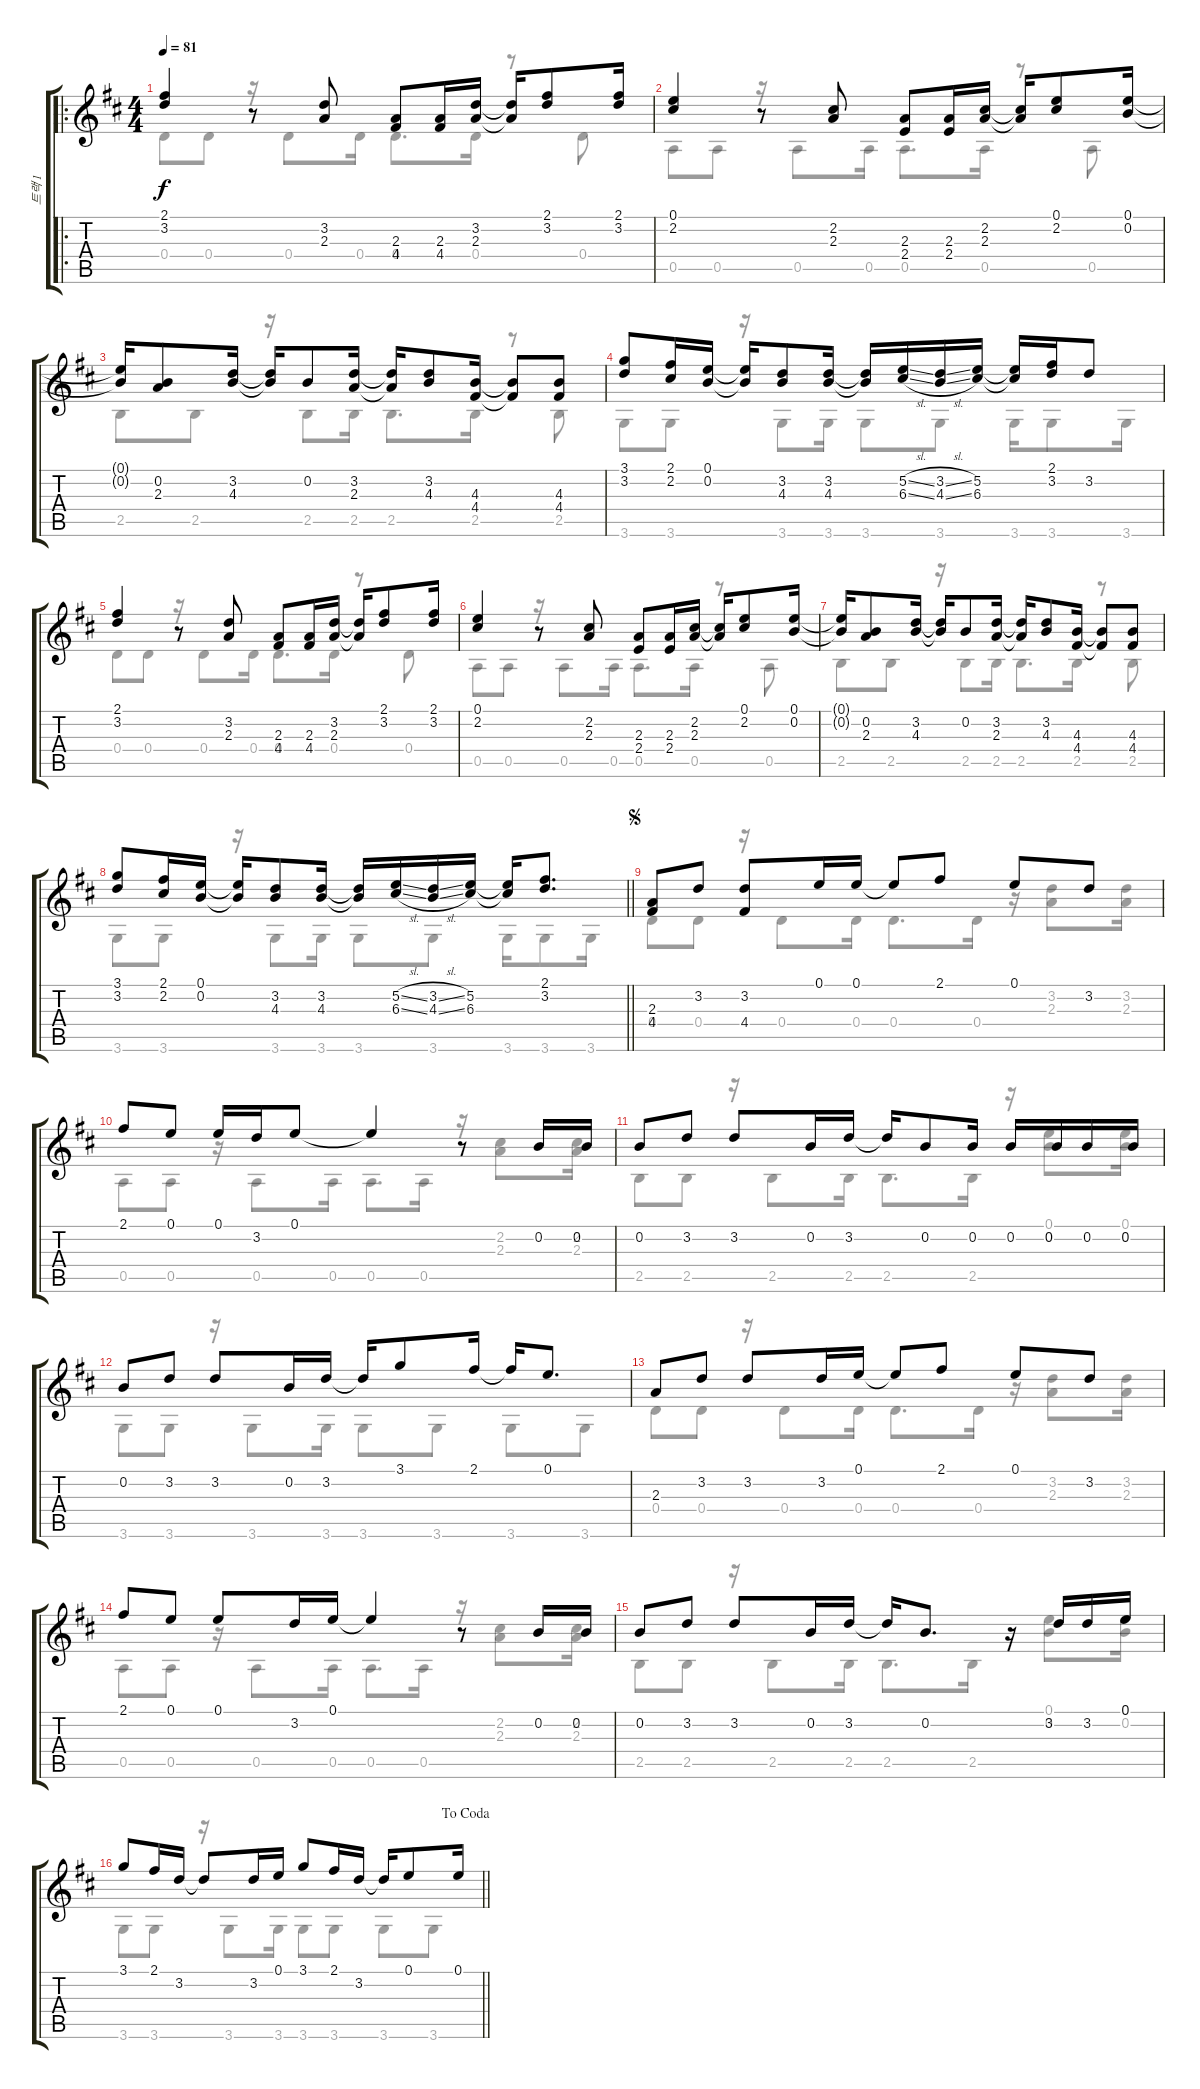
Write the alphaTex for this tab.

\track ("트랙 1" "트랙 1") {instrument acousticguitarsteel}
\staff {score tabs}
\tuning (E4 B3 G3 D3 A2 E2) {hide}
\voice
\ro
\ts (4 4)
\tempo 81
\clef g2
\ks d
(2.1 3.2).4{dy f} r.8 (3.2 2.3).8 (2.3 4.4).8 (2.3 4.4).16 (3.2 2.3).16 (3.2{t} 2.3{t}).16 (2.1 3.2).8 (2.1 3.2).16 |
(0.1 2.2).4 r.8 (2.2 2.3).8 (2.3 2.4).8 (2.3 2.4).16 (2.2 2.3).16 (2.2{t} 2.3{t}).16 (0.1 2.2).8 (0.1 0.2).16 |
(0.1{t} 0.2{t}).16 (0.2 2.3).8 (3.2 4.3).16 (3.2{t} 4.3{t}).16 0.2.8 (3.2 2.3).16 (3.2{t} 2.3{t}).16 (3.2 4.3).8 (4.3 4.4).16 (4.3{t} 4.4{t}).8 (4.3 4.4).8 |
(3.1 3.2).8 (2.1 2.2).16 (0.1 0.2).16 (0.1{t} 0.2{t}).16 (3.2 4.3).8 (3.2 4.3).16 (3.2{t} 4.3{t}).16 (5.2{sl} 6.3{sl}).16 (3.2{sl} 4.3{sl}).16 (5.2 6.3).16 (5.2{t} 6.3{t}).16 (2.1 3.2).16 3.2.8 |
(2.1 3.2).4 r.8 (3.2 2.3).8 (2.3 4.4).8 (2.3 4.4).16 (3.2 2.3).16 (3.2{t} 2.3{t}).16 (2.1 3.2).8 (2.1 3.2).16 |
(0.1 2.2).4 r.8 (2.2 2.3).8 (2.3 2.4).8 (2.3 2.4).16 (2.2 2.3).16 (2.2{t} 2.3{t}).16 (0.1 2.2).8 (0.1 0.2).16 |
(0.1{t} 0.2{t}).16 (0.2 2.3).8 (3.2 4.3).16 (3.2{t} 4.3{t}).16 0.2.8 (3.2 2.3).16 (3.2{t} 2.3{t}).16 (3.2 4.3).8 (4.3 4.4).16 (4.3{t} 4.4{t}).8 (4.3 4.4).8 |
\barLineRight lightlight
(3.1 3.2).8 (2.1 2.2).16 (0.1 0.2).16 (0.1{t} 0.2{t}).16 (3.2 4.3).8 (3.2 4.3).16 (3.2{t} 4.3{t}).16 (5.2{sl} 6.3{sl}).16 (3.2{sl} 4.3{sl}).16 (5.2 6.3).16 (5.2{t} 6.3{t}).16 (2.1 3.2).8{d} |
\jump segno
(2.3 4.4).8 3.2.8 (3.2 4.4).8 0.1.16 0.1.16 0.1{t}.8 2.1.8 0.1.8 3.2.8 |
2.1.8 0.1.8 0.1.16 3.2.16 0.1.8 0.1{t}.4 r.8 0.2.16 0.2.16 |
0.2.8 3.2.8 3.2.8 0.2.16 3.2.16 3.2{t}.16 0.2.8 0.2.16 0.2.16 0.2.16 0.2.16 0.2.16 |
0.2.8 3.2.8 3.2.8 0.2.16 3.2.16 3.2{t}.16 3.1.8 2.1.16 2.1{t}.16 0.1.8{d} |
2.3.8 3.2.8 3.2.8 3.2.16 0.1.16 0.1{t}.8 2.1.8 0.1.8 3.2.8 |
2.1.8 0.1.8 0.1.8 3.2.16 0.1.16 0.1{t}.4 r.8 0.2.16 0.2.16 |
0.2.8 3.2.8 3.2.8 0.2.16 3.2.16 3.2{t}.16 0.2.8{d} r.16 3.2.16 3.2.16 0.1.16 |
\jump dacoda
\barLineRight lightlight
3.1.8 2.1.16 3.2.16 3.2{t}.8 3.2.16 0.1.16 3.1.8 2.1.16 3.2.16 3.2{t}.16 0.1.8 0.1.16
\voice
\clef g2
\ottava regular
\simile none
\ks d
0.4.8{dy f} 0.4.8 r.16 0.4.8 0.4.16 0.4.8{d} 0.4.16 r.8 0.4.8 |
0.5.8 0.5.8 r.16 0.5.8 0.5.16 0.5.8{d} 0.5.16 r.8 0.5.8 |
2.5.8 2.5.8 r.16 2.5.8 2.5.16 2.5.8{d} 2.5.16 r.8 2.5.8 |
3.6.8 3.6.8 r.16 3.6.8 3.6.16 3.6.8 3.6.8 3.6.16 3.6.8 3.6.16 |
0.4.8 0.4.8 r.16 0.4.8 0.4.16 0.4.8{d} 0.4.16 r.8 0.4.8 |
0.5.8 0.5.8 r.16 0.5.8 0.5.16 0.5.8{d} 0.5.16 r.8 0.5.8 |
2.5.8 2.5.8 r.16 2.5.8 2.5.16 2.5.8{d} 2.5.16 r.8 2.5.8 |
\barLineRight lightlight
3.6.8 3.6.8 r.16 3.6.8 3.6.16 3.6.8 3.6.8 3.6.16 3.6.8 3.6.16 |
0.4.8 0.4.8 r.16 0.4.8 0.4.16 0.4.8{d} 0.4.16 r.16 (3.2 2.3).8 (3.2 2.3).16 |
0.5.8 0.5.8 r.16 0.5.8 0.5.16 0.5.8{d} 0.5.16 r.16 (2.2 2.3).8 (2.2 2.3).16 |
2.5.8 2.5.8 r.16 2.5.8 2.5.16 2.5.8{d} 2.5.16 r.16 (0.1 0.2).8 (0.1 0.2).16 |
3.6.8 3.6.8 r.16 3.6.8 3.6.16 3.6.8 3.6.8 3.6.8 3.6.8 |
0.4.8 0.4.8 r.16 0.4.8 0.4.16 0.4.8{d} 0.4.16 r.16 (3.2 2.3).8 (3.2 2.3).16 |
0.5.8 0.5.8 r.16 0.5.8 0.5.16 0.5.8{d} 0.5.16 r.16 (2.2 2.3).8 (2.2 2.3).16 |
2.5.8 2.5.8 r.16 2.5.8 2.5.16 2.5.8{d} 2.5.16 r.16 (0.1 0.2).8 (0.1 0.2).16 |
\barLineRight lightlight
3.6.8 3.6.8 r.16 3.6.8 3.6.16 3.6.8 3.6.8 3.6.8 3.6.8
